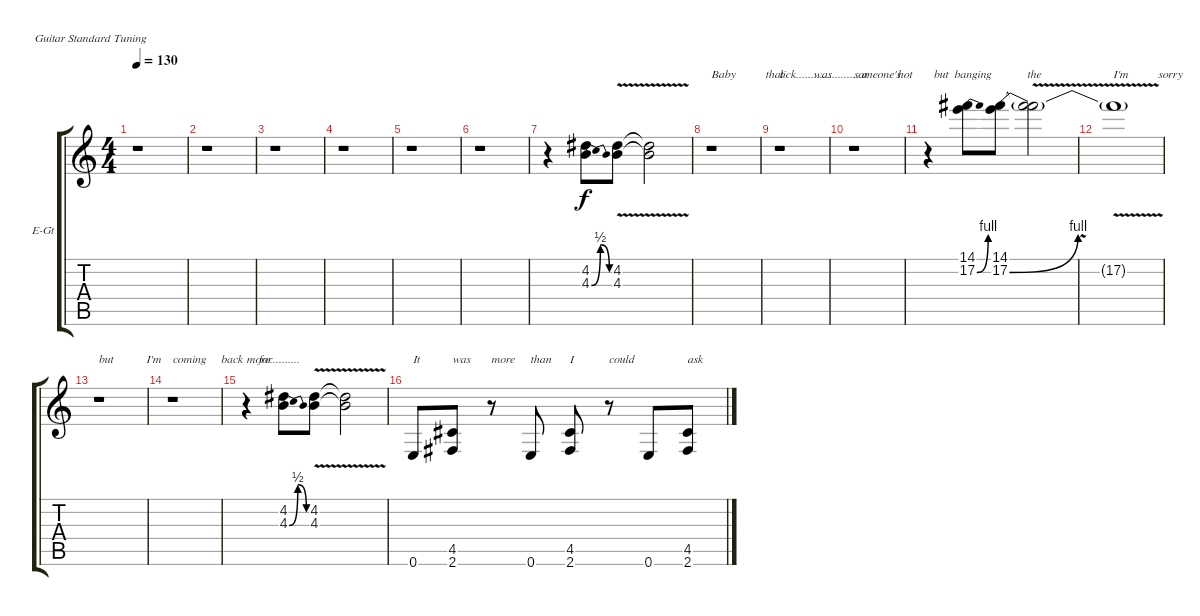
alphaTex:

\defaultSystemsLayout 4
\bracketExtendMode groupsimilarinstruments
\firstSystemTrackNameOrientation horizontal
\otherSystemsTrackNameOrientation horizontal
\track ("Wolf Hoffmann" "E-Gt") {instrument distortionguitar}
\staff {score tabs}
\tuning (E4 B3 G3 D3 A2 E2)
\ts (4 4)
\tempo 130
\clef g2
\ks c
r.1{dy f} |
r.1 |
r.1 |
r.1 |
r.1 |
r.1 |
r.4 (4.2 4.3{be (bendrelease 0 0 30 2 30 2 60 0)}).8 (4.2{v} 4.3{v}).8 (4.2{v t} 4.3{v t}).2 |
r.1{txt "Baby          that          was          a          hot       "} |
r.1{txt "lick.......................                       but"} |
r.1{txt "someone's                  banging            the"} |
r.4 (17.2{be (bend 0 0 15 4)} 14.1).8 (17.2{be (bend 0 0 15 4)} 14.1).8 (17.2{v t} 14.1{t}).2 |
17.2{v t}.1{txt "I'm          sorry         to     stop      you"} |
r.1{txt "but           I'm"} |
r.1{txt "coming     back     for   "} |
r.4{txt "more.........."} (4.2 4.3{be (bendrelease 0 0 30 2 30 2 60 0)}).8 (4.2{v} 4.3{v}).8 (4.2{v t} 4.3{v t}).2 |
0.6.8{txt "It"} (4.5 2.6).8{txt "was"} r.8{txt "more"} 0.6.8{txt "than"} (4.5 2.6).8{txt "I"} r.8{txt "could"} 0.6.8 (4.5 2.6).8{txt "ask"}
